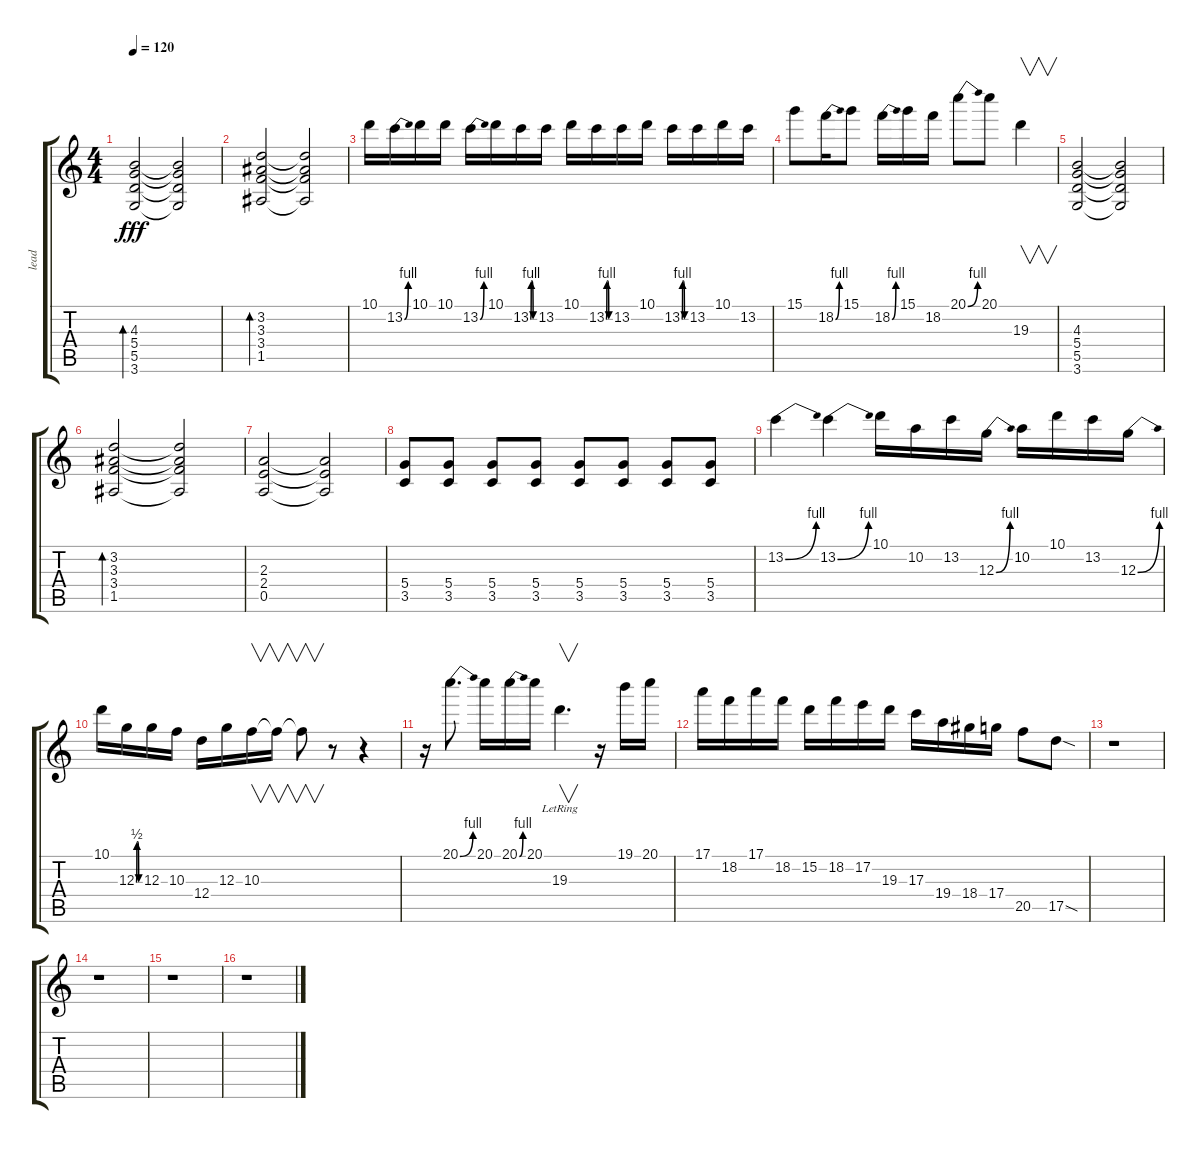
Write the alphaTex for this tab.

\track ("lead" "lead") {instrument overdrivenguitar}
\staff {score tabs}
\tuning (E4 B3 G3 D3 A2 E2) {hide}
\ts (4 4)
\tempo 120
\clef g2
\ks c
(4.3 5.4 5.5 3.6).2{bd 30 dy fff} (4.3{t} 5.4{t} 5.5{t} 3.6{t}).2 |
(3.2 3.3 3.4 1.5).2{bd 30} (3.2{t} 3.3{t} 3.4{t} 1.5{t}).2 |
10.1.16 13.2{be (bend 0 0 60 4)}.16 10.1.16 10.1.16 13.2{be (bend 0 0 60 4)}.16 10.1.16 13.2{be (custom 0 0 10 4 25 4 40 0 60 0)}.16 13.2.16 10.1.16 13.2{be (custom 0 0 10 4 25 4 40 0 60 0)}.16 13.2.16 10.1.16 13.2{be (custom 0 0 10 4 25 4 40 0 60 0)}.16 13.2.16 10.1.16 13.2.16 |
15.1.8 18.2{be (bend 0 0 60 4)}.16 15.1.8 18.2{be (bend 0 0 60 4)}.16 15.1.16 18.2.16 20.1{be (bend 0 0 60 4)}.8 20.1.8 19.3.4{v} |
(4.3 5.4 5.5 3.6).2 (4.3{t} 5.4{t} 5.5{t} 3.6{t}).2 |
(3.2 3.3 3.4 1.5).2{bd 30} (3.2{t} 3.3{t} 3.4{t} 1.5{t}).2 |
(2.3 2.4 0.5).2 (2.3{t} 2.4{t} 0.5{t}).2 |
(5.4 3.5).8 (5.4 3.5).8 (5.4 3.5).8 (5.4 3.5).8 (5.4 3.5).8 (5.4 3.5).8 (5.4 3.5).8 (5.4 3.5).8 |
13.2{be (bend 0 0 60 4)}.4 13.2{be (bend 0 0 60 4)}.4 10.1.16 10.2.16 13.2.16 12.3{be (bend 0 0 60 4)}.16 10.2.16 10.1.16 13.2.16 12.3{be (bend 0 0 60 4)}.16 |
10.1.16 12.3{be (custom 0 0 10 2 25 2 40 0 60 0)}.16 12.3.16 10.3.16 12.4.16 12.3.16 10.3.16{v} 10.3{t}.16{v} 10.3{t}.8{v} r.8 r.4 |
r.16 20.1{be (bend 0 0 60 4)}.8{d} 20.1.16 20.1{be (bend 0 0 60 4)}.16 20.1.16 19.3{lr}.4{v d} r.16 19.1.16 20.1.16 |
17.1.16 18.2.16 17.1.16 18.2.16 15.2.16 18.2.16 17.2.16 19.3.16 17.3.16 19.4.16 18.4.16 17.4.16 20.5.8 17.5{sod}.8 |
r.1 |
r.1 |
r.1 |
r.1
